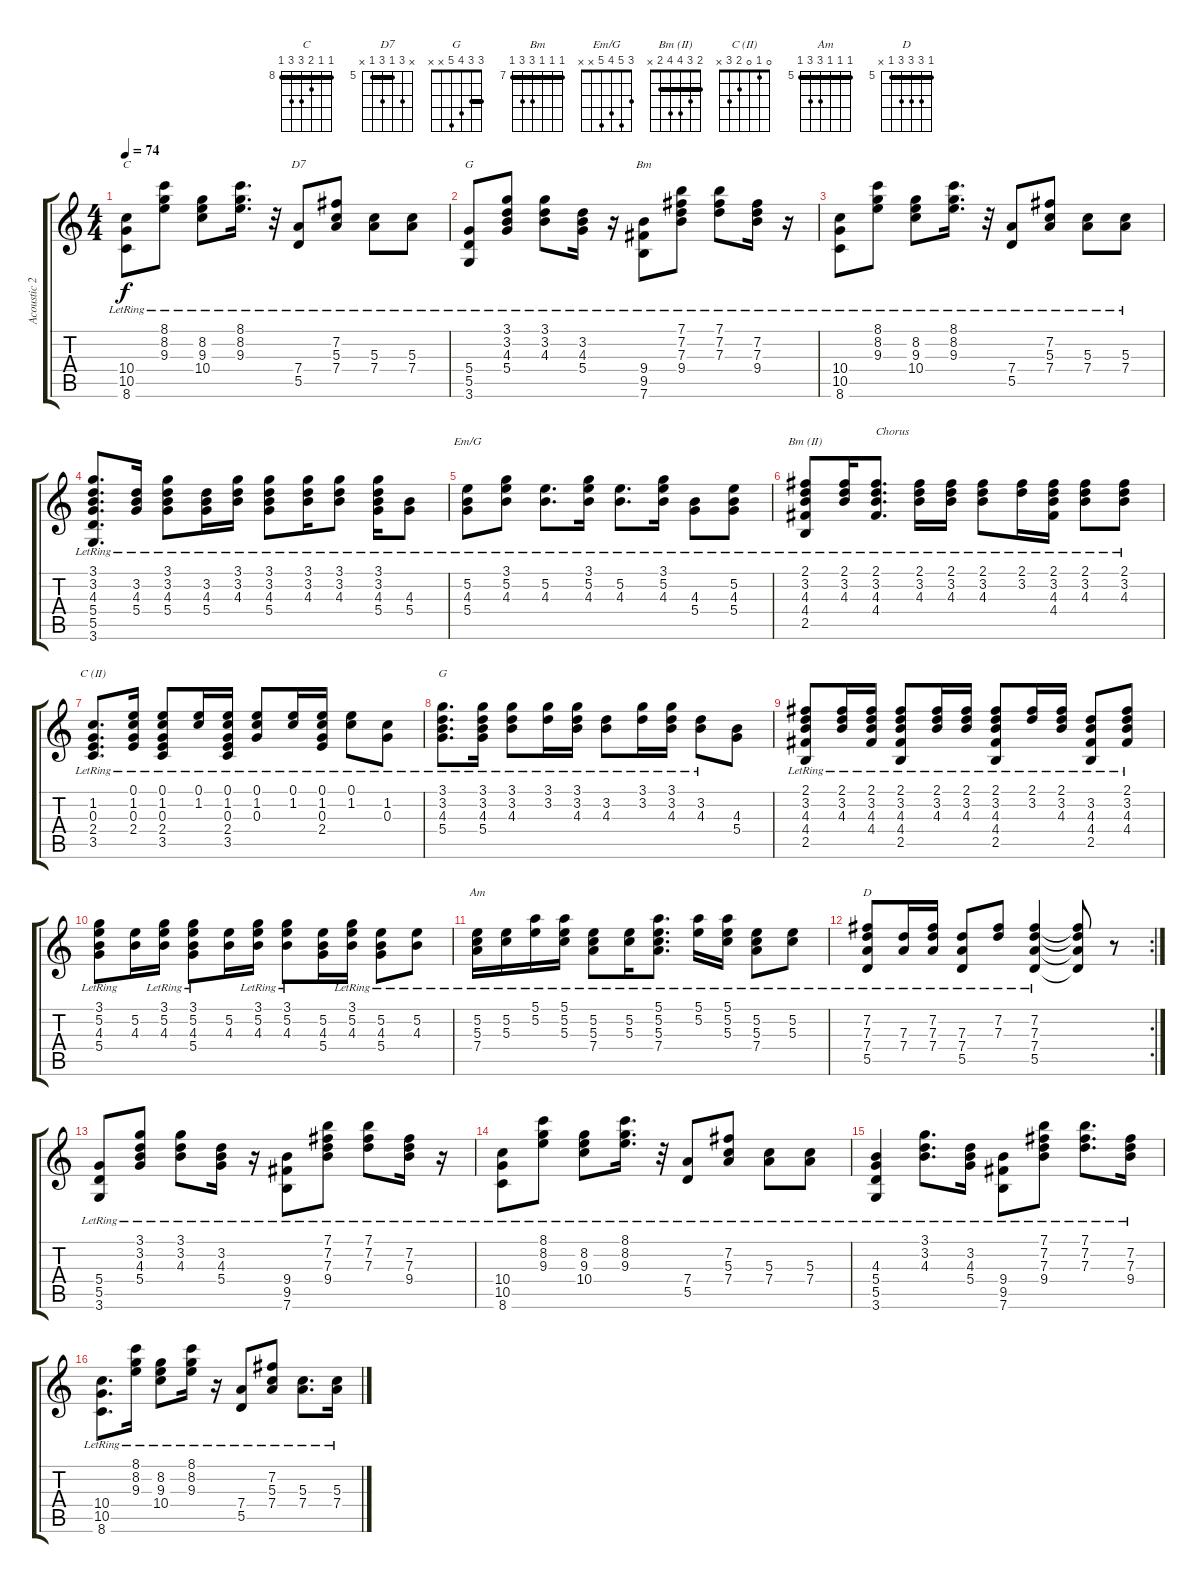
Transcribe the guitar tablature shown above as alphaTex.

\track ("Acoustic 2" "Acoustic 2") {instrument acousticguitarnylon}
\staff {score tabs}
\tuning (E4 B3 G3 D3 A2 E2) {hide}
\chord ("C" 8 8 9 10 10 8) {firstfret 8 barre 8}
\chord ("D7" x 7 5 7 5 x) {firstfret 5 barre 5}
\chord ("G" 3 3 4 5 5 3) {barre 3}
\chord ("Bm" 7 7 7 9 9 7) {firstfret 7 barre 7}
\chord ("Em/G" 3 5 4 5 x x)
\chord ("Bm (II)" 2 3 4 4 2 x) {barre 2}
\chord ("C (II)" 0 1 0 2 3 x)
\chord ("G" 3 3 4 5 x x) {barre 3}
\chord ("Am" 5 5 5 7 7 5) {firstfret 5 barre 5}
\chord ("D" 5 7 7 7 5 x) {firstfret 5 barre 5}
\ts (4 4)
\tempo 74
\clef g2
\ks c
(10.4{lr} 10.5{lr} 8.6{lr}).8{ch "C" dy f} (8.1{lr} 8.2{lr} 9.3{lr}).8 (8.2 9.3{lr} 10.4).8 (8.1{lr} 8.2{lr} 9.3{lr}).16{d} r.32 (7.4 5.5{lr}).8{ch "D7"} (7.2{lr} 5.3{lr} 7.4{lr}).8 (5.3{lr} 7.4{lr}).8 (5.3{lr} 7.4{lr}).8 |
(5.4{lr} 5.5{lr} 3.6{lr}).8{ch "G"} (3.1{lr} 3.2{lr} 4.3{lr} 5.4).8 (3.1{lr} 3.2{lr} 4.3{lr}).8 (3.2{lr} 4.3{lr} 5.4).16 r.16 (9.4{lr} 9.5{lr} 7.6{lr}).8{ch "Bm"} (7.1{lr} 7.2{lr} 7.3{lr} 9.4).8 (7.1{lr} 7.2{lr} 7.3{lr}).8 (7.2{lr} 7.3{lr} 9.4{lr}).16 r.16 |
(10.4{lr} 10.5{lr} 8.6{lr}).8 (8.1{lr} 8.2{lr} 9.3{lr}).8 (8.2 9.3{lr} 10.4).8 (8.1{lr} 8.2{lr} 9.3{lr}).16{d} r.32 (7.4 5.5{lr}).8 (7.2{lr} 5.3{lr} 7.4{lr}).8 (5.3{lr} 7.4{lr}).8 (5.3{lr} 7.4{lr}).8 |
(3.1{lr} 3.2{lr} 4.3{lr} 5.4{lr} 5.5{lr} 3.6{lr}).8{d} (3.2{lr} 4.3{lr} 5.4{lr}).16 (3.1{lr} 3.2{lr} 4.3{lr} 5.4{lr}).8 (3.2{lr} 4.3 5.4).16 (3.1{lr} 3.2{lr} 4.3{lr}).16 (3.1{lr} 3.2 4.3{lr} 5.4{lr}).8 (3.1{lr} 3.2{lr} 4.3{lr}).16 (3.1{lr} 3.2 4.3{lr}).8 (3.1{lr} 3.2 4.3 5.4{lr}).16 (4.3{lr} 5.4).8 |
(5.2{lr} 4.3{lr} 5.4{lr}).8{ch "Em/G"} (3.1{lr} 5.2 4.3{lr}).8 (5.2{lr} 4.3{lr}).8{d} (3.1{lr} 5.2{lr} 4.3{lr}).16 (5.2{lr} 4.3{lr}).8{d} (3.1{lr} 5.2{lr} 4.3{lr}).16 (4.3{lr} 5.4).8 (5.2{lr} 4.3 5.4{lr}).8 |
(2.1{lr} 3.2{lr} 4.3{lr} 4.4 2.5{lr}).8{ch "Bm (II)"} (2.1{lr} 3.2 4.3).16 (2.1{lr} 3.2{lr} 4.3{lr} 4.4{lr}).8{d txt "Chorus"} (2.1{lr} 3.2 4.3).16 (2.1{lr} 3.2{lr} 4.3{lr}).16 (2.1{lr} 3.2 4.3).8 (2.1{lr} 3.2).16 (2.1{lr} 3.2{lr} 4.3{lr} 4.4{lr}).16 (2.1{lr} 3.2 4.3).8 (2.1{lr} 3.2{lr} 4.3).8 |
(1.2{lr} 0.3{lr} 2.4 3.5{lr}).8{d ch "C (II)"} (0.1{lr} 1.2{lr} 0.3{lr} 2.4{lr}).16 (0.1{lr} 1.2{lr} 0.3 2.4 3.5{lr}).8 (0.1{lr} 1.2).16 (0.1{lr} 1.2{lr} 0.3{lr} 2.4{lr} 3.5{lr}).16 (0.1{lr} 1.2{lr} 0.3).8 (0.1{lr} 1.2).16 (0.1{lr} 1.2{lr} 0.3{lr} 2.4{lr}).16 (0.1{lr} 1.2).8 (1.2{lr} 0.3{lr}).8 |
(3.1{lr} 3.2{lr} 4.3{lr} 5.4{lr}).8{d ch "G"} (3.1{lr} 3.2{lr} 4.3{lr} 5.4{lr}).16 (3.1{lr} 3.2{lr} 4.3{lr}).8 (3.1{lr} 3.2{lr}).16 (3.1{lr} 3.2{lr} 4.3{lr}).16 (3.2{lr} 4.3{lr}).8 (3.1{lr} 3.2{lr}).16 (3.1{lr} 3.2{lr} 4.3{lr}).16 (3.2{lr} 4.3{lr}).8 (4.3 5.4).8 |
(2.1{lr} 3.2{lr} 4.3{lr} 4.4{lr} 2.5{lr}).8 (2.1{lr} 3.2{lr} 4.3).16 (2.1{lr} 3.2{lr} 4.3{lr} 4.4{lr}).16 (2.1{lr} 3.2{lr} 4.3 4.4 2.5{lr}).8 (2.1{lr} 3.2 4.3).16 (2.1{lr} 3.2{lr} 4.3{lr}).16 (2.1{lr} 3.2{lr} 4.3 4.4{lr} 2.5{lr}).8 (2.1{lr} 3.2).16 (2.1{lr} 3.2{lr} 4.3{lr}).16 (3.2{lr} 4.3{lr} 4.4{lr} 2.5{lr}).8 (2.1{lr} 3.2{lr} 4.3 4.4).8 |
(3.1{lr} 5.2{lr} 4.3{lr} 5.4).8 (5.2 4.3).16 (3.1{lr} 5.2{lr} 4.3{lr}).16 (3.1{lr} 5.2{lr} 4.3 5.4{lr}).8 (5.2 4.3).16 (3.1{lr} 5.2{lr} 4.3{lr}).16 (3.1{lr} 5.2{lr} 4.3{lr}).8 (5.2 4.3 5.4).16 (3.1{lr} 5.2{lr} 4.3{lr}).16 (5.2{lr} 4.3{lr} 5.4{lr}).8 (5.2{lr} 4.3{lr}).8 |
(5.2{lr} 5.3{lr} 7.4{lr}).16{ch "Am"} (5.2{lr} 5.3).16 (5.1{lr} 5.2{lr}).16 (5.1{lr} 5.2{lr} 5.3{lr}).16 (5.2{lr} 5.3 7.4).8 (5.2{lr} 5.3).16 (5.1{lr} 5.2{lr} 5.3 7.4{lr}).8{d} (5.1{lr} 5.2{lr}).16 (5.1{lr} 5.2{lr} 5.3{lr}).16 (5.2{lr} 5.3{lr} 7.4{lr}).8 (5.2{lr} 5.3{lr}).8 |
\rc 2
(7.2{lr} 7.3{lr} 7.4{lr} 5.5{lr}).8{ch "D"} (7.3{lr} 7.4).16 (7.2{lr} 7.3{lr} 7.4{lr}).16 (7.3{lr} 7.4{lr} 5.5{lr}).8 (7.2{lr} 7.3).8 (7.2{lr} 7.3{lr} 7.4{lr} 5.5{lr}).4 (7.2{t} 7.3{t} 7.4{t} 5.5{t}).8 r.8 |
(5.4{lr} 5.5{lr} 3.6{lr}).8 (3.1{lr} 3.2{lr} 4.3{lr} 5.4).8 (3.1{lr} 3.2{lr} 4.3{lr}).8 (3.2{lr} 4.3{lr} 5.4).16 r.16 (9.4{lr} 9.5{lr} 7.6{lr}).8 (7.1{lr} 7.2{lr} 7.3{lr} 9.4).8 (7.1{lr} 7.2{lr} 7.3{lr}).8 (7.2{lr} 7.3{lr} 9.4{lr}).16 r.16 |
(10.4{lr} 10.5{lr} 8.6{lr}).8 (8.1{lr} 8.2{lr} 9.3{lr}).8 (8.2 9.3{lr} 10.4).8 (8.1{lr} 8.2{lr} 9.3{lr}).16{d} r.32 (7.4 5.5{lr}).8 (7.2{lr} 5.3{lr} 7.4{lr}).8 (5.3{lr} 7.4{lr}).8 (5.3{lr} 7.4{lr}).8 |
(4.3 5.4{lr} 5.5{lr} 3.6{lr}).4 (3.1{lr} 3.2{lr} 4.3{lr}).8{d} (3.2{lr} 4.3{lr} 5.4).16 (9.4{lr} 9.5{lr} 7.6{lr}).8 (7.1{lr} 7.2{lr} 7.3{lr} 9.4).8 (7.1{lr} 7.2{lr} 7.3{lr}).8{d} (7.2{lr} 7.3{lr} 9.4{lr}).16 |
(10.4{lr} 10.5{lr} 8.6{lr}).8{d} (8.1{lr} 8.2{lr} 9.3{lr}).16 (8.2 9.3{lr} 10.4).8 (8.1{lr} 8.2{lr} 9.3{lr}).16 r.16 (7.4 5.5{lr}).8 (7.2{lr} 5.3{lr} 7.4{lr}).8 (5.3{lr} 7.4{lr}).8{d} (5.3{lr} 7.4{lr}).16
